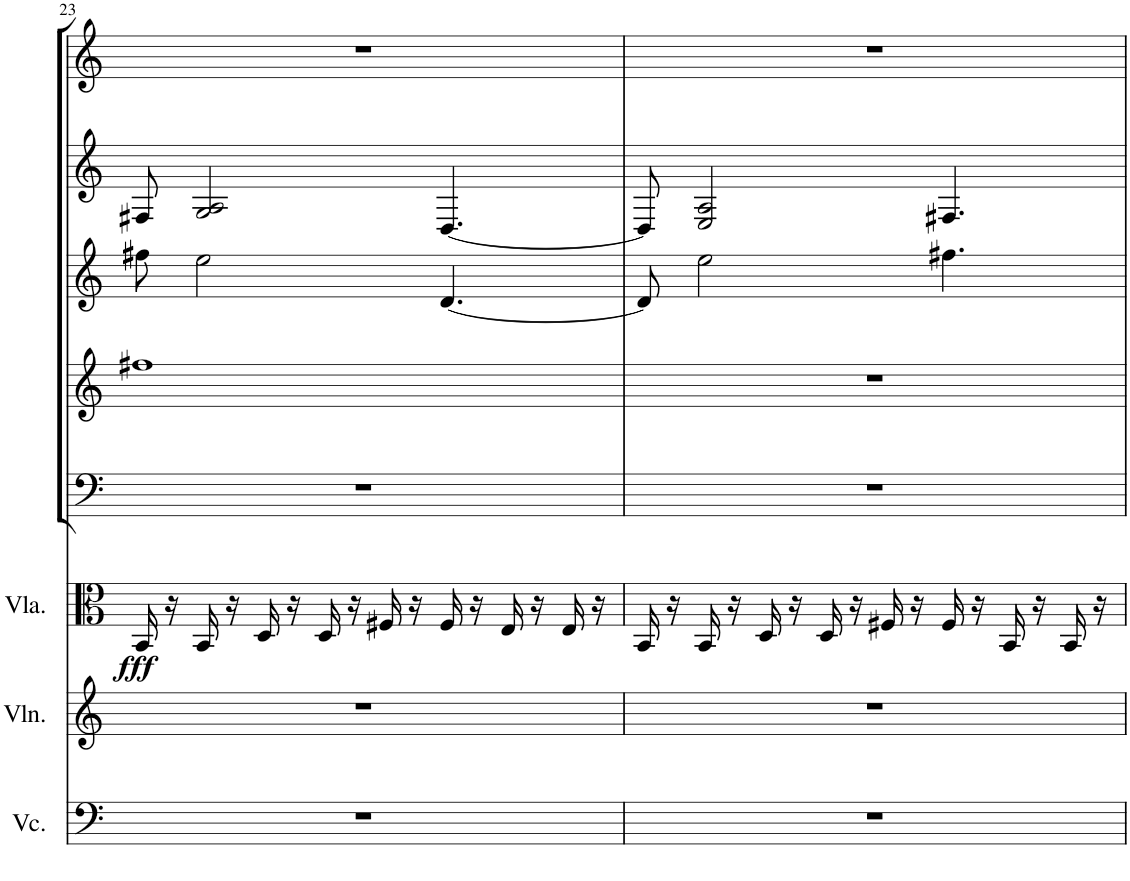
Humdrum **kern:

**kern	**kern	**kern	**dynam	**kern	**kern	**kern	**kern	**kern
*part8	*part7	*part6	*part6	*part5	*part4	*part3	*part2	*part1
*staff8	*staff7	*staff6	*staff6	*staff5	*staff4	*staff3	*staff2	*staff1
*I"Violoncello	*I"Violin	*I"Viola	*	*I"Bassoon	*I"Horn in F	*I"Bb Clarinet	*I"Oboe	*I"Flute
*I'Vc.	*I'Vln.	*I'Vla.	*	*I'Bsn	*I'Hn	*I'Cl	*I'Ob	*I'Fl
!!LO:PB:g=z
*clefF4	*clefG2	*clefC3	*	*clefF4	*clefG2	*clefG2	*clefG2	*clefG2
*	*	*	*	*	*ITrd4c7	*ITrd1c2	*	*
*k[]	*k[]	*k[]	*	*k[]	*k[]	*k[]	*k[]	*k[]
*M4/4	*M4/4	*M4/4	*	*M4/4	*M4/4	*M4/4	*M4/4	*M4/4
=23	=23	=23	=23	=23	=23	=23	=23	=23
!	!	!	!LO:DY:b	!	!	!	!	!
1r	1r	16BB/	fff	1r	1ff#X	8ff#X\	8F#X/	1r
.	.	16r	.	.	.	.	.	.
.	.	16BB/	.	.	.	2ee\	2G/ 2A/	.
.	.	16r	.	.	.	.	.	.
.	.	16D/	.	.	.	.	.	.
.	.	16r	.	.	.	.	.	.
.	.	16D/	.	.	.	.	.	.
.	.	16r	.	.	.	.	.	.
.	.	16F#X/	.	.	.	.	.	.
.	.	16r	.	.	.	.	.	.
.	.	16F#/	.	.	.	[4.d/	[4.D/	.
.	.	16r	.	.	.	.	.	.
.	.	16E/	.	.	.	.	.	.
.	.	16r	.	.	.	.	.	.
.	.	16E/	.	.	.	.	.	.
.	.	16r	.	.	.	.	.	.
=24	=24	=24	=24	=24	=24	=24	=24	=24
1r	1r	16BB/	.	1r	1r	8d/]	8D/]	1r
.	.	16r	.	.	.	.	.	.
.	.	16BB/	.	.	.	2ee\	2E/ 2A/	.
.	.	16r	.	.	.	.	.	.
.	.	16D/	.	.	.	.	.	.
.	.	16r	.	.	.	.	.	.
.	.	16D/	.	.	.	.	.	.
.	.	16r	.	.	.	.	.	.
.	.	16F#X/	.	.	.	.	.	.
.	.	16r	.	.	.	.	.	.
.	.	16F#/	.	.	.	4.ff#X\	4.F#X/	.
.	.	16r	.	.	.	.	.	.
.	.	16BB/	.	.	.	.	.	.
.	.	16r	.	.	.	.	.	.
.	.	16BB/	.	.	.	.	.	.
.	.	16r	.	.	.	.	.	.
=	=	=	=	=	=	=	=	=
*-	*-	*-	*-	*-	*-	*-	*-	*-
